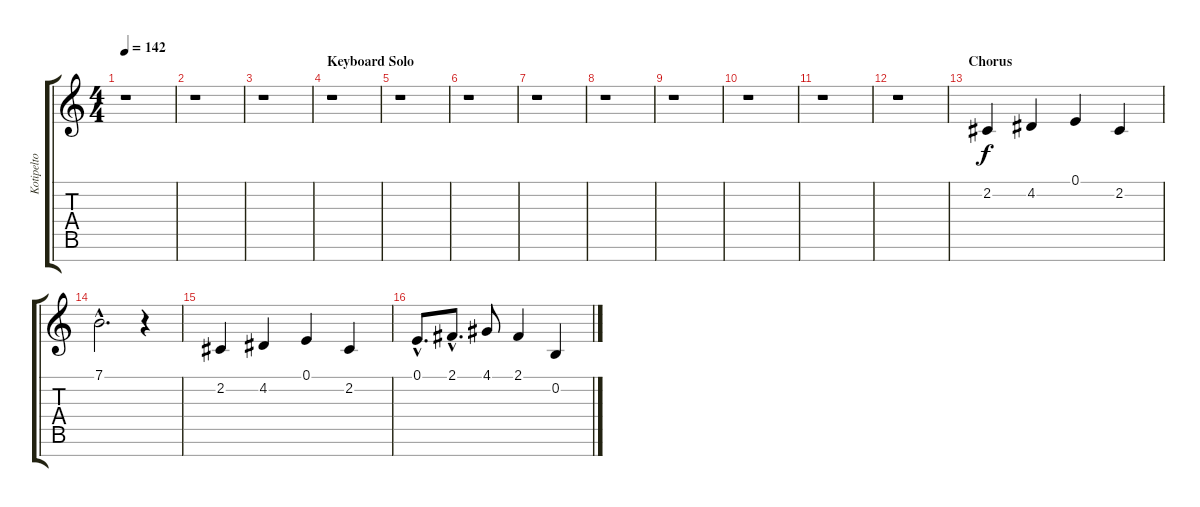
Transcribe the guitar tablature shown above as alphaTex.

\track ("Kotipelto" "Kotipelto") {instrument altosax}
\staff {score tabs}
\tuning (E4 B3 G3 D3 A2 E2 B1) {hide}
\ts (4 4)
\tempo 142
\clef g2
\ks c
r.1{dy f} |
r.1 |
r.1 |
\section ("" "Keyboard Solo")
r.1 |
r.1 |
r.1 |
r.1 |
r.1 |
r.1 |
r.1 |
r.1 |
r.1 |
\section ("" "Chorus")
2.2.4 4.2.4 0.1.4 2.2.4 |
7.1{hac}.2{d} r.4 |
2.2.4 4.2.4 0.1.4 2.2.4 |
0.1{hac}.8{d} 2.1{hac}.8{d} 4.1.8 2.1.4 0.2.4
